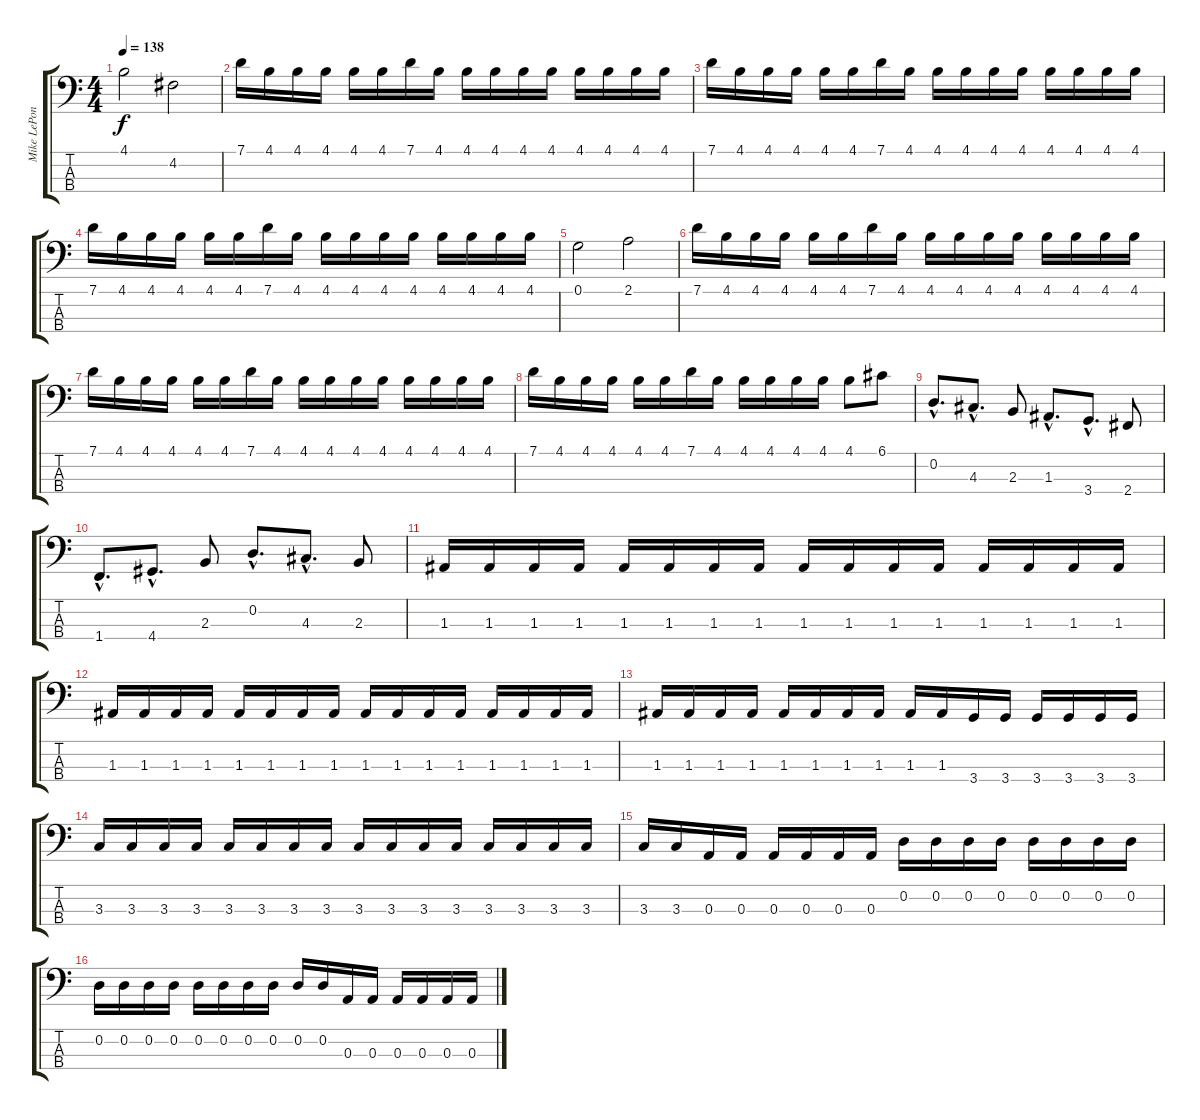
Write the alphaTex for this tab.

\track ("Mike LePond" "Mike LePon") {instrument electricbassfinger}
\staff {score tabs}
\tuning (G2 D2 A1 E1) {hide}
\ts (4 4)
\tempo 138
\clef f4
\ks c
4.1.2{dy f} 4.2.2 |
7.1.16 4.1.16 4.1.16 4.1.16 4.1.16 4.1.16 7.1.16 4.1.16 4.1.16 4.1.16 4.1.16 4.1.16 4.1.16 4.1.16 4.1.16 4.1.16 |
7.1.16 4.1.16 4.1.16 4.1.16 4.1.16 4.1.16 7.1.16 4.1.16 4.1.16 4.1.16 4.1.16 4.1.16 4.1.16 4.1.16 4.1.16 4.1.16 |
7.1.16 4.1.16 4.1.16 4.1.16 4.1.16 4.1.16 7.1.16 4.1.16 4.1.16 4.1.16 4.1.16 4.1.16 4.1.16 4.1.16 4.1.16 4.1.16 |
0.1.2 2.1.2 |
7.1.16 4.1.16 4.1.16 4.1.16 4.1.16 4.1.16 7.1.16 4.1.16 4.1.16 4.1.16 4.1.16 4.1.16 4.1.16 4.1.16 4.1.16 4.1.16 |
7.1.16 4.1.16 4.1.16 4.1.16 4.1.16 4.1.16 7.1.16 4.1.16 4.1.16 4.1.16 4.1.16 4.1.16 4.1.16 4.1.16 4.1.16 4.1.16 |
7.1.16 4.1.16 4.1.16 4.1.16 4.1.16 4.1.16 7.1.16 4.1.16 4.1.16 4.1.16 4.1.16 4.1.16 4.1.8 6.1.8 |
0.2{hac}.8{d} 4.3{hac}.8{d} 2.3.8 1.3{hac}.8{d} 3.4{hac}.8{d} 2.4.8 |
1.4{hac}.8{d} 4.4{hac}.8{d} 2.3.8 0.2{hac}.8{d} 4.3{hac}.8{d} 2.3.8 |
1.3.16 1.3.16 1.3.16 1.3.16 1.3.16 1.3.16 1.3.16 1.3.16 1.3.16 1.3.16 1.3.16 1.3.16 1.3.16 1.3.16 1.3.16 1.3.16 |
1.3.16 1.3.16 1.3.16 1.3.16 1.3.16 1.3.16 1.3.16 1.3.16 1.3.16 1.3.16 1.3.16 1.3.16 1.3.16 1.3.16 1.3.16 1.3.16 |
1.3.16 1.3.16 1.3.16 1.3.16 1.3.16 1.3.16 1.3.16 1.3.16 1.3.16 1.3.16 3.4.16 3.4.16 3.4.16 3.4.16 3.4.16 3.4.16 |
3.3.16 3.3.16 3.3.16 3.3.16 3.3.16 3.3.16 3.3.16 3.3.16 3.3.16 3.3.16 3.3.16 3.3.16 3.3.16 3.3.16 3.3.16 3.3.16 |
3.3.16 3.3.16 0.3.16 0.3.16 0.3.16 0.3.16 0.3.16 0.3.16 0.2.16 0.2.16 0.2.16 0.2.16 0.2.16 0.2.16 0.2.16 0.2.16 |
0.2.16 0.2.16 0.2.16 0.2.16 0.2.16 0.2.16 0.2.16 0.2.16 0.2.16 0.2.16 0.3.16 0.3.16 0.3.16 0.3.16 0.3.16 0.3.16
